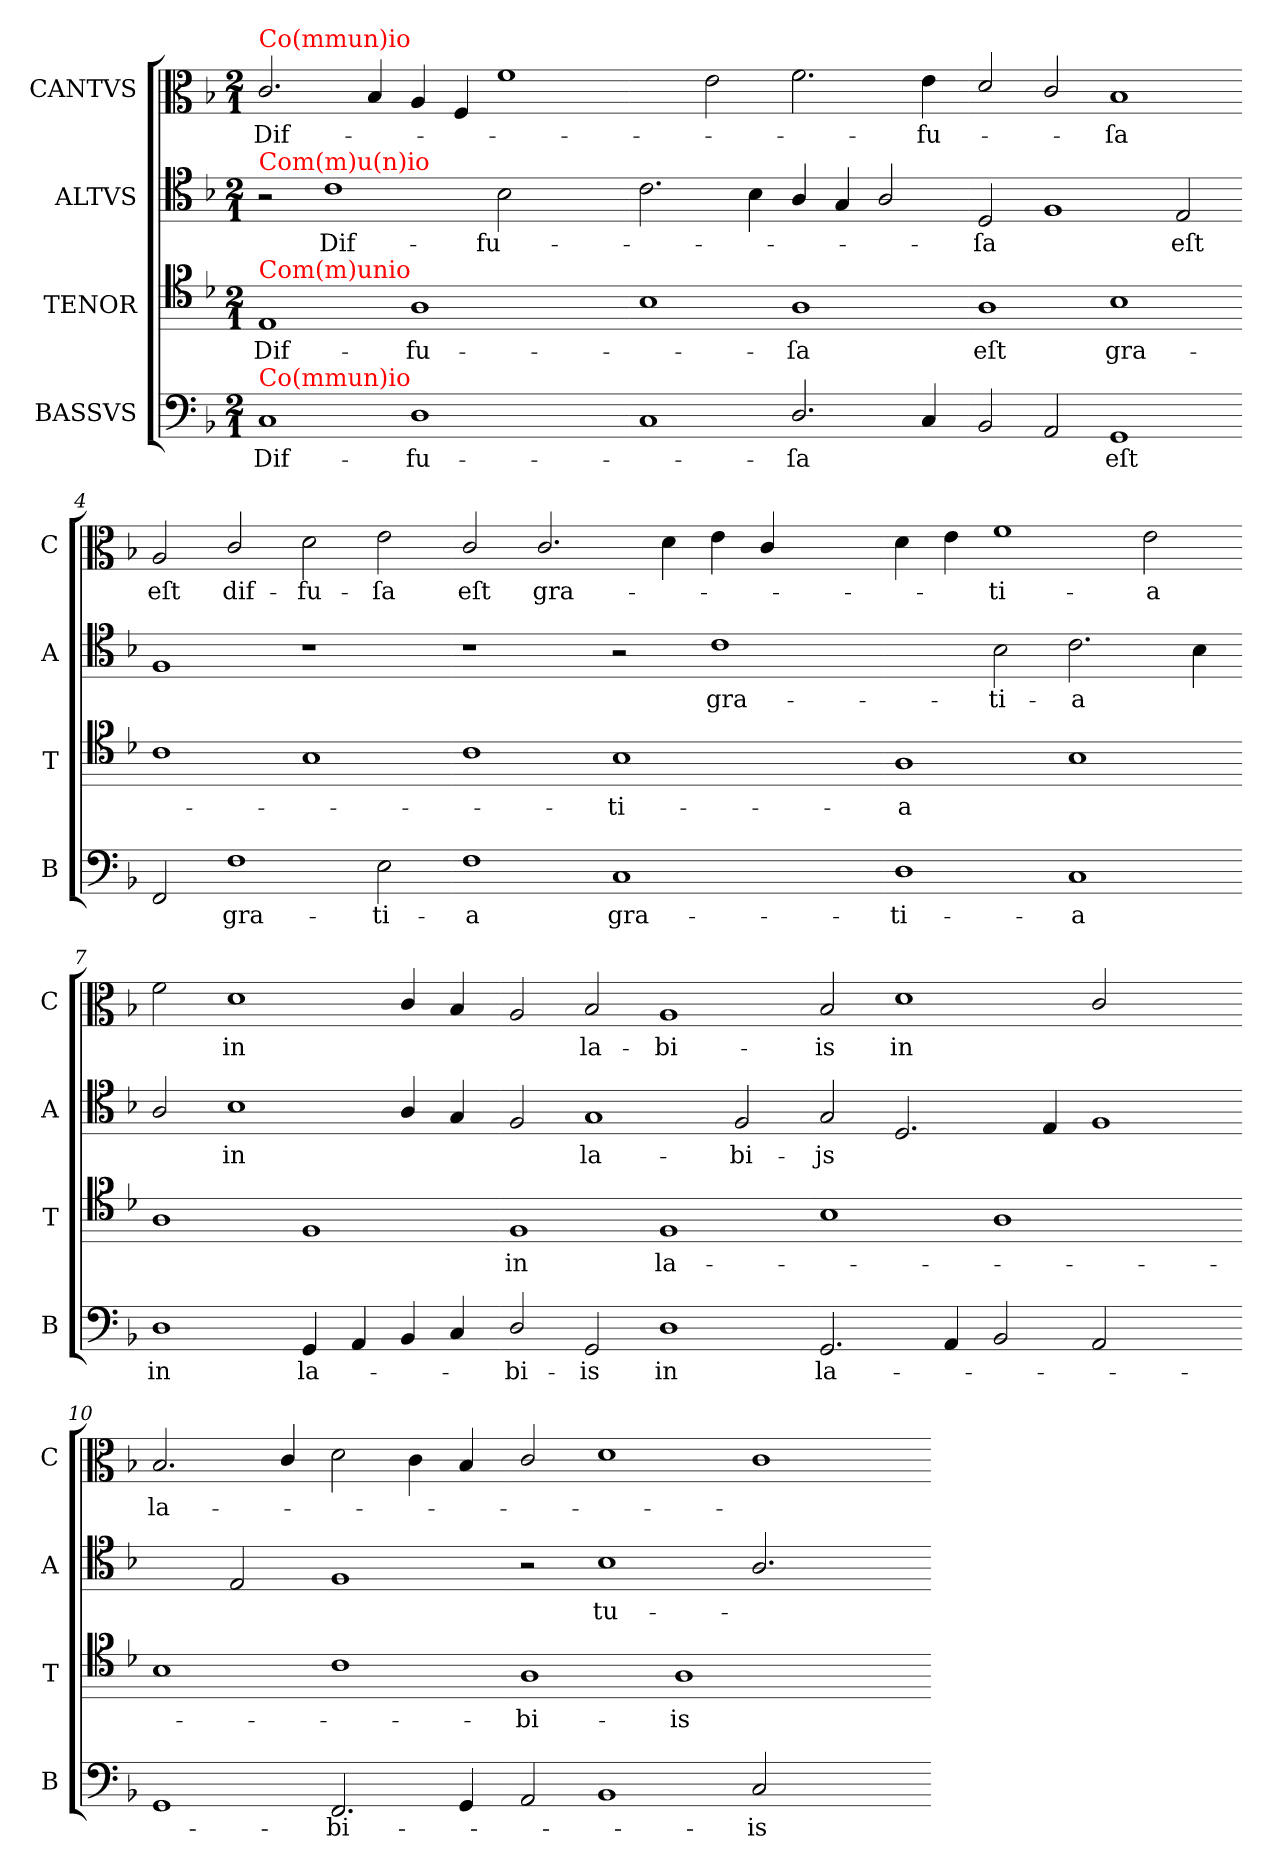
**kern	**text	**kern	**text	**kern	**text	**kern	**text
*part4	*part4	*part3	*part3	*part2	*part2	*part1	*part1
*staff4	*staff4	*staff3	*staff3	*staff2	*staff2	*staff1	*staff1
*I"BASSVS	*	*I"TENOR	*	*I"ALTVS	*	*I"CANTVS	*
*I'B	*	*I'T	*	*I'A	*	*I'C	*
*clefF4	*	*clefC5	*	*clefC4	*	*clefC3	*
*k[b-]	*	*k[b-]	*	*k[b-]	*	*k[b-]	*
*F:	*	*F:	*	*F:	*	*F:	*
*M2/1	*	*M2/1	*	*M2/1	*	*M2/1	*
=1	=1	=1	=1	=1	=1	=1	=1
!	!	!	!	!	!	!LO:TX:a:color=red:t=Co(mmun)io	!
!	!	!	!	!LO:TX:a:color=red:t=Com(m)u(n)io	!	!	!
!	!	!LO:TX:a:color=red:t=Com(m)unio	!	!	!	!	!
!LO:TX:a:color=red:t=Co(mmun)io	!	!	!	!	!	!	!
1C	Dif-	1C	Dif-	2r	.	2.c/	Dif-
.	.	.	.	1c	Dif-	.	.
.	.	.	.	.	.	4B-/	.
1D	-fu-	1F	-fu-	.	.	4A/	.
.	.	.	.	.	.	4F/	.
.	.	.	.	2B-\	-fu-	1f\	.
2ryy	.	2ryy	.	2ryy	.	.	.
=2-	=2-	=2-	=2-	=2-	=2-	=2-	=2-
1C	.	1G	.	2.c\	.	2ryy	.
.	.	.	.	.	.	2e\	.
.	.	.	.	4B-\	.	.	.
2.D/	-ſa	1F	-ſa	4A/	.	2.f\	.
.	.	.	.	4G/	.	.	.
.	.	.	.	2A/	.	.	.
4C/	.	.	.	.	.	4e\	-fu-
=3-	=3-	=3-	=3-	=3-	=3-	=3-	=3-
2BB-/	.	1F	eſt	2D/	-ſa	2d/	.
2AA/	.	.	.	1F	.	2c/	.
1GG	eſt	1G	gra-	.	.	1B-	-ſa
.	.	.	.	2E/	eſt	.	.
=4-	=4-	=4-	=4-	=4-	=4-	=4-	=4-
2FF/	.	1A	.	1F	.	2A/	eſt
!	!	!	!	!	!	!	!LO:LY:i
1F	gra-	.	.	.	.	2c/	dif-
!	!	!	!	!	!	!	!LO:LY:i
.	.	1G	.	1r	.	2d\	-fu-
!	!	!	!	!	!	!	!LO:LY:i
2E\	-ti-	.	.	.	.	2e\	-ſa
=5-	=5-	=5-	=5-	=5-	=5-	=5-	=5-
!	!	!	!	!	!	!	!LO:LY:i
1F	-a	1A	.	1r	.	2c/	eſt
.	.	.	.	.	.	2.c/	gra-
1C	gra-	1G	-ti-	2r	.	.	.
.	.	.	.	.	.	4d\	.
.	.	.	.	1c\	gra-	4e\	.
.	.	.	.	.	.	4c/	.
2ryy	.	2ryy	.	.	.	2ryy	.
=6-	=6-	=6-	=6-	=6-	=6-	=6-	=6-
1D	-ti-	1F	-a	2ryy	.	4d\	.
.	.	.	.	.	.	4e\	.
.	.	.	.	2B-\	-ti-	1f	-ti-
1C	-a	1G	.	2.c\	-a	.	.
.	.	.	.	.	.	2e\	-a
.	.	.	.	4B-\	.	.	.
=7-	=7-	=7-	=7-	=7-	=7-	=7-	=7-
1D	in	1F	.	2A/	.	2f\	.
.	.	.	.	1B-	in	1d	in
4GG/	la-	1D	.	.	.	.	.
4AA/	.	.	.	.	.	.	.
4BB-/	.	.	.	4A/	.	4c/	.
4C/	.	.	.	4G/	.	4B-/	.
=8-	=8-	=8-	=8-	=8-	=8-	=8-	=8-
2D/	-bi-	1D	in	2F/	.	2A/	.
2GG/	-is	.	.	1G	la-	2B-/	la-
!	!LO:LY:i	!	!	!	!	!	!
1D	in	1D	la-	.	.	1A	-bi-
.	.	.	.	2F/	-bi-	.	.
=9-	=9-	=9-	=9-	=9-	=9-	=9-	=9-
!	!LO:LY:i	!	!	!	!	!	!
2.GG/	la-	1G	.	2G/	-js	2B-/	-is
!	!	!	!	!	!	!	!LO:LY:i
.	.	.	.	2.D/	.	1d	in
4AA/	.	.	.	.	.	.	.
2BB-/	.	1F	.	.	.	.	.
.	.	.	.	4E/	.	.	.
2AA/	.	.	.	1F/	.	2c/	.
2ryy	.	2ryy	.	.	.	2ryy	.
=10-	=10-	=10-	=10-	=10-	=10-	=10-	=10-
!	!	!	!	!	!	!	!LO:LY:i
1GG	.	1G	.	2ryy	.	2.B-/	la-
.	.	.	.	2E/	.	.	.
.	.	.	.	.	.	4c/	.
!	!LO:LY:i	!	!	!	!	!	!
2.FF/	-bi-	1A	.	1F	.	2d\	.
.	.	.	.	.	.	4c\	.
4GG/	.	.	.	.	.	4B-/	.
=11-	=11-	=11-	=11-	=11-	=11-	=11-	=11-
2AA/	.	1F	-bi-	2r	.	2c/	.
1BB-	.	.	.	1B-	tu-	1d	.
.	.	1F	-is	.	.	.	.
!	!LO:LY:i	!	!	!	!	!	!
2C/	-is	.	.	2.A/	.	1c\	.
2ryy	.	2ryy	.	.	.	.	.
.	.	.	.	4ryy	.	.	.
=-	=-	=-	=-	=-	=-	=-	=-
*-	*-	*-	*-	*-	*-	*-	*-
